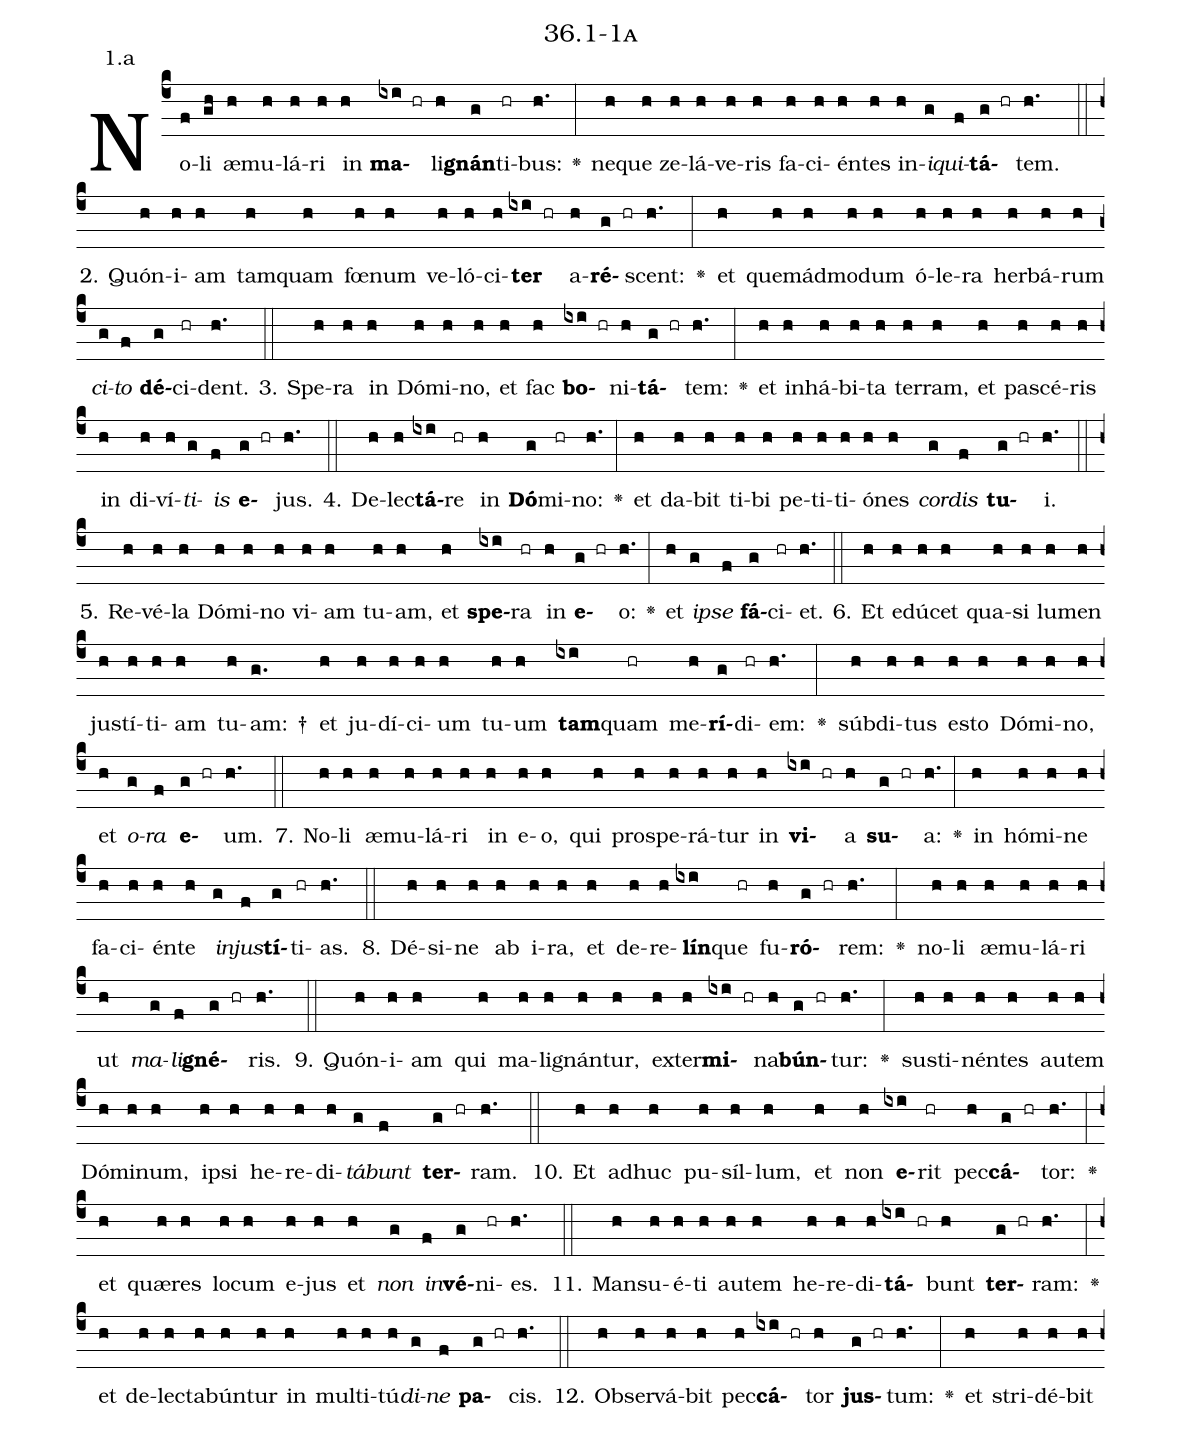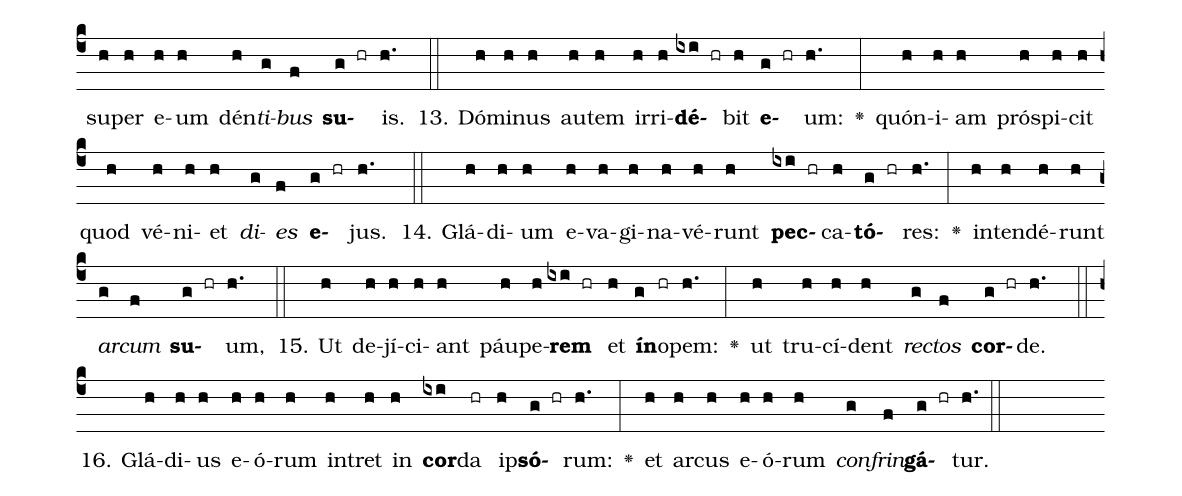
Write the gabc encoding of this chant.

name: 36.1-1a;
annotation: 1.a;
%%
(c4)No(f)li(gh) æ(h)mu(h)lá(h)ri(h) in(h) <b>ma</b>(ixi hr)li(h)<b>gnán</b>(g)ti(hr)bus:(h.) <v>\greheightstar</v>(:) ne(h)que(h) ze(h)lá(h)ve(h)ris(h) fa(h)ci(h)én(h)tes(h) in(h)<i>i</i>(g)<i>qui</i>(f)<b>tá</b>(g hr)tem.(h.) (::)
2. Quón(h)i(h)am(h) tam(h)quam(h) fœ(h)num(h) ve(h)ló(h)ci(h)<b>ter</b>(ixi hr) a(h)<b>ré</b>(g hr)scent:(h.) <v>\greheightstar</v>(:) et(h) quem(h)ád(h)mo(h)dum(h) ó(h)le(h)ra(h) her(h)bá(h)rum(h) <i>ci</i>(g)<i>to</i>(f) <b>dé</b>(g)ci(hr)dent.(h.) (::)
3. Spe(h)ra(h) in(h) Dó(h)mi(h)no,(h) et(h) fac(h) <b>bo</b>(ixi hr)ni(h)<b>tá</b>(g hr)tem:(h.) <v>\greheightstar</v>(:) et(h) in(h)há(h)bi(h)ta(h) ter(h)ram,(h) et(h) pa(h)scé(h)ris(h) in(h) di(h)ví(h)<i>ti</i>(g)<i>is</i>(f) <b>e</b>(g hr)jus.(h.) (::)
4. De(h)lec(h)<b>tá</b>(ixi)re(hr) in(h) <b>Dó</b>(g)mi(hr)no:(h.) <v>\greheightstar</v>(:) et(h) da(h)bit(h) ti(h)bi(h) pe(h)ti(h)ti(h)ó(h)nes(h) <i>cor</i>(g)<i>dis</i>(f) <b>tu</b>(g hr)i.(h.) (::)
5. Re(h)vé(h)la(h) Dó(h)mi(h)no(h) vi(h)am(h) tu(h)am,(h) et(h) <b>spe</b>(ixi)ra(hr) in(h) <b>e</b>(g hr)o:(h.) <v>\greheightstar</v>(:) et(h) <i>ip</i>(g)<i>se</i>(f) <b>fá</b>(g)ci(hr)et.(h.) (::)
6. Et(h) e(h)dú(h)cet(h) qua(h)si(h) lu(h)men(h) jus(h)tí(h)ti(h)am(h) tu(h)am: †(g.) et(h) ju(h)dí(h)ci(h)um(h) tu(h)um(h) <b>tam</b>(ixi)quam(hr) me(h)<b>rí</b>(g)di(hr)em:(h.) <v>\greheightstar</v>(:) súb(h)di(h)tus(h) es(h)to(h) Dó(h)mi(h)no,(h) et(h) <i>o</i>(g)<i>ra</i>(f) <b>e</b>(g hr)um.(h.) (::)
7. No(h)li(h) æ(h)mu(h)lá(h)ri(h) in(h) e(h)o,(h) qui(h) pro(h)spe(h)rá(h)tur(h) in(h) <b>vi</b>(ixi hr)a(h) <b>su</b>(g hr)a:(h.) <v>\greheightstar</v>(:) in(h) hó(h)mi(h)ne(h) fa(h)ci(h)én(h)te(h) <i>in</i>(g)<i>jus</i>(f)<b>tí</b>(g)ti(hr)as.(h.) (::)
8. Dé(h)si(h)ne(h) ab(h) i(h)ra,(h) et(h) de(h)re(h)<b>lín</b>(ixi)que(hr) fu(h)<b>ró</b>(g hr)rem:(h.) <v>\greheightstar</v>(:) no(h)li(h) æ(h)mu(h)lá(h)ri(h) ut(h) <i>ma</i>(g)<i>li</i>(f)<b>gné</b>(g hr)ris.(h.) (::)
9. Quón(h)i(h)am(h) qui(h) ma(h)li(h)gnán(h)tur,(h) ex(h)ter(h)<b>mi</b>(ixi hr)na(h)<b>bún</b>(g hr)tur:(h.) <v>\greheightstar</v>(:) sus(h)ti(h)nén(h)tes(h) au(h)tem(h) Dó(h)mi(h)num,(h) ip(h)si(h) he(h)re(h)di(h)<i>tá</i>(g)<i>bunt</i>(f) <b>ter</b>(g hr)ram.(h.) (::)
10. Et(h) ad(h)huc(h) pu(h)síl(h)lum,(h) et(h) non(h) <b>e</b>(ixi)rit(hr) pec(h)<b>cá</b>(g hr)tor:(h.) <v>\greheightstar</v>(:) et(h) quæ(h)res(h) lo(h)cum(h) e(h)jus(h) et(h) <i>non</i>(g) <i>in</i>(f)<b>vé</b>(g)ni(hr)es.(h.) (::)
11. Man(h)su(h)é(h)ti(h) au(h)tem(h) he(h)re(h)di(h)<b>tá</b>(ixi hr)bunt(h) <b>ter</b>(g hr)ram:(h.) <v>\greheightstar</v>(:) et(h) de(h)lec(h)ta(h)bún(h)tur(h) in(h) mul(h)ti(h)tú(h)<i>di</i>(g)<i>ne</i>(f) <b>pa</b>(g hr)cis.(h.) (::)
12. Ob(h)ser(h)vá(h)bit(h) pec(h)<b>cá</b>(ixi hr)tor(h) <b>jus</b>(g hr)tum:(h.) <v>\greheightstar</v>(:) et(h) stri(h)dé(h)bit(h) su(h)per(h) e(h)um(h) dén(h)<i>ti</i>(g)<i>bus</i>(f) <b>su</b>(g hr)is.(h.) (::)
13. Dó(h)mi(h)nus(h) au(h)tem(h) ir(h)ri(h)<b>dé</b>(ixi hr)bit(h) <b>e</b>(g hr)um:(h.) <v>\greheightstar</v>(:) quón(h)i(h)am(h) pró(h)spi(h)cit(h) quod(h) vé(h)ni(h)et(h) <i>di</i>(g)<i>es</i>(f) <b>e</b>(g hr)jus.(h.) (::)
14. Glá(h)di(h)um(h) e(h)va(h)gi(h)na(h)vé(h)runt(h) <b>pec</b>(ixi hr)ca(h)<b>tó</b>(g hr)res:(h.) <v>\greheightstar</v>(:) in(h)ten(h)dé(h)runt(h) <i>ar</i>(g)<i>cum</i>(f) <b>su</b>(g hr)um,(h.) (::)
15. Ut(h) de(h)jí(h)ci(h)ant(h) páu(h)pe(h)<b>rem</b>(ixi hr) et(h) <b>ín</b>(g)o(hr)pem:(h.) <v>\greheightstar</v>(:) ut(h) tru(h)cí(h)dent(h) <i>rec</i>(g)<i>tos</i>(f) <b>cor</b>(g hr)de.(h.) (::)
16. Glá(h)di(h)us(h) e(h)ó(h)rum(h) in(h)tret(h) in(h) <b>cor</b>(ixi)da(hr) ip(h)<b>só</b>(g hr)rum:(h.) <v>\greheightstar</v>(:) et(h) ar(h)cus(h) e(h)ó(h)rum(h) <i>con</i>(g)<i>frin</i>(f)<b>gá</b>(g hr)tur.(h.) (::)
